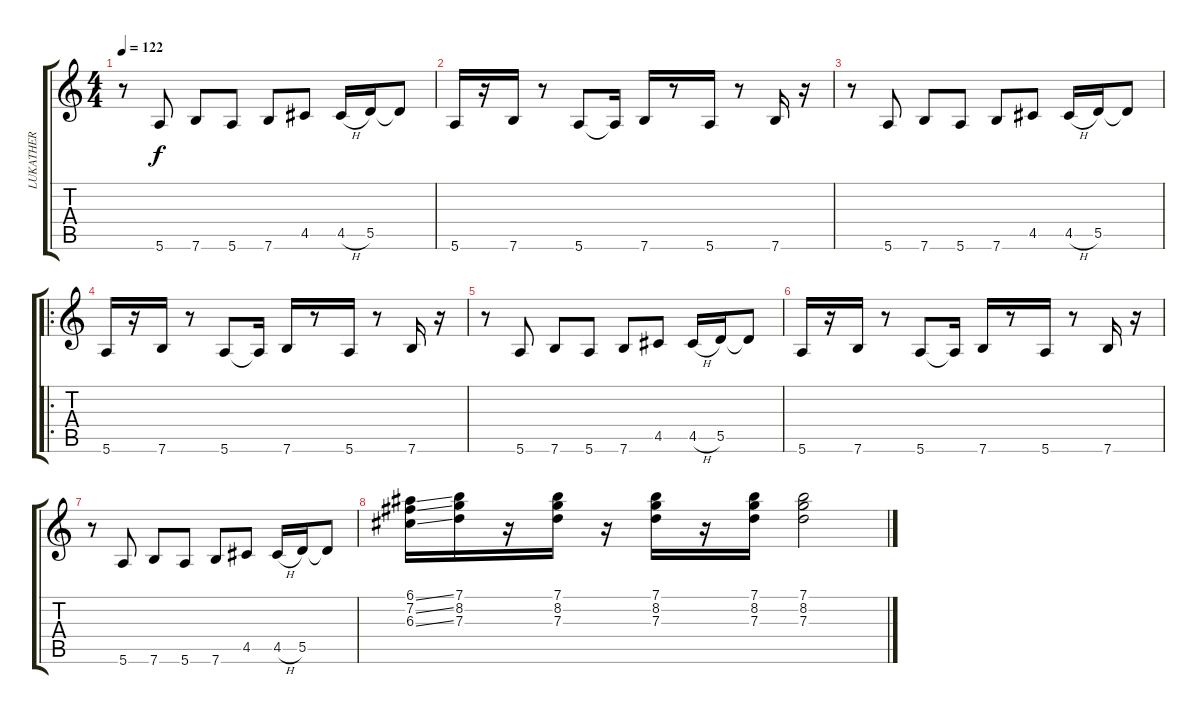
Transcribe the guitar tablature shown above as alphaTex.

\track ("LUKATHER" "LUKATHER") {instrument distortionguitar}
\staff {score tabs}
\tuning (E4 B3 G3 D3 A2 E2) {hide}
\ts (4 4)
\tempo 122
\clef g2
\ks c
r.8{dy f} 5.6.8 7.6.8 5.6.8 7.6.8 4.5.8 4.5{h}.16 5.5.16 5.5{t}.8 |
5.6.16 r.16 7.6.16 r.8 5.6.8 5.6{t}.16 7.6.16 r.8 5.6.16 r.8 7.6.16 r.16 |
r.8 5.6.8 7.6.8 5.6.8 7.6.8 4.5.8 4.5{h}.16 5.5.16 5.5{t}.8 |
\ro
5.6.16 r.16 7.6.16 r.8 5.6.8 5.6{t}.16 7.6.16 r.8 5.6.16 r.8 7.6.16 r.16 |
r.8 5.6.8 7.6.8 5.6.8 7.6.8 4.5.8 4.5{h}.16 5.5.16 5.5{t}.8 |
5.6.16 r.16 7.6.16 r.8 5.6.8 5.6{t}.16 7.6.16 r.8 5.6.16 r.8 7.6.16 r.16 |
r.8 5.6.8 7.6.8 5.6.8 7.6.8 4.5.8 4.5{h}.16 5.5.16 5.5{t}.8 |
(6.1{ss} 7.2{ss} 6.3{ss}).16 (7.1 8.2 7.3).16 r.16 (7.1 8.2 7.3).16 r.16 (7.1 8.2 7.3).16 r.16 (7.1 8.2 7.3).16 (7.1 8.2 7.3).2
